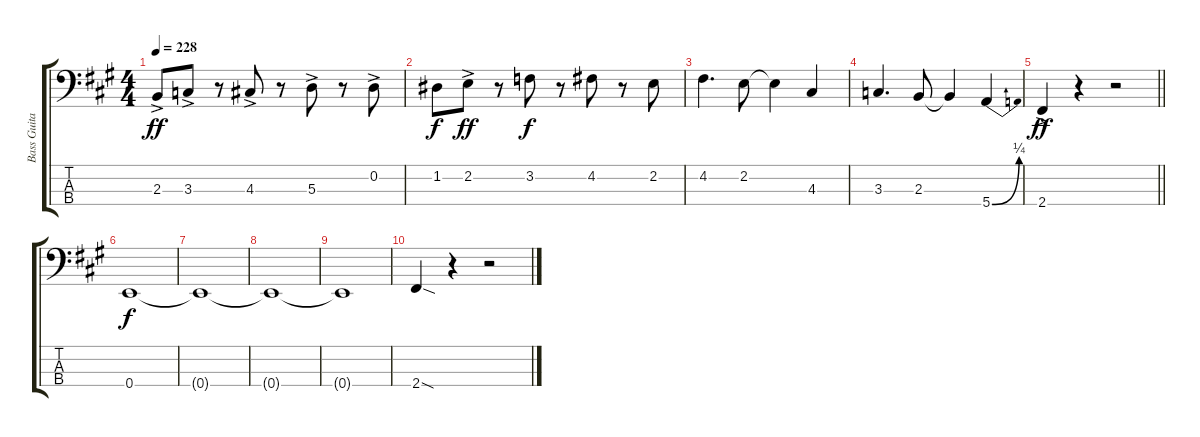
\track ("Bass Guitar" "Bass Guita") {instrument electricbassfinger}
\staff {score tabs}
\tuning (G2 D2 A1 E1) {hide}
\ts (4 4)
\tempo 228
\clef f4
\ks a
2.3{ac}.8{dy ff} 3.3{ac}.8 r.8 4.3{ac}.8 r.8 5.3{ac}.8 r.8 0.2{ac}.8 |
1.2.8{dy f} 2.2{ac}.8{dy ff} r.8 3.2.8{dy f} r.8 4.2.8 r.8 2.2.8 |
4.2.4{d} 2.2.8 2.2{t}.4 4.3.4 |
3.3.4{d} 2.3.8 2.3{t}.4 5.4{be (bend 0 0 60 1)}.4 |
\barLineRight lightlight
2.4{ac}.4{dy ff} r.4 r.2 |
0.4.1{dy f} |
0.4{t}.1 |
0.4{t}.1 |
0.4{t}.1 |
2.4{sod}.4 r.4 r.2
